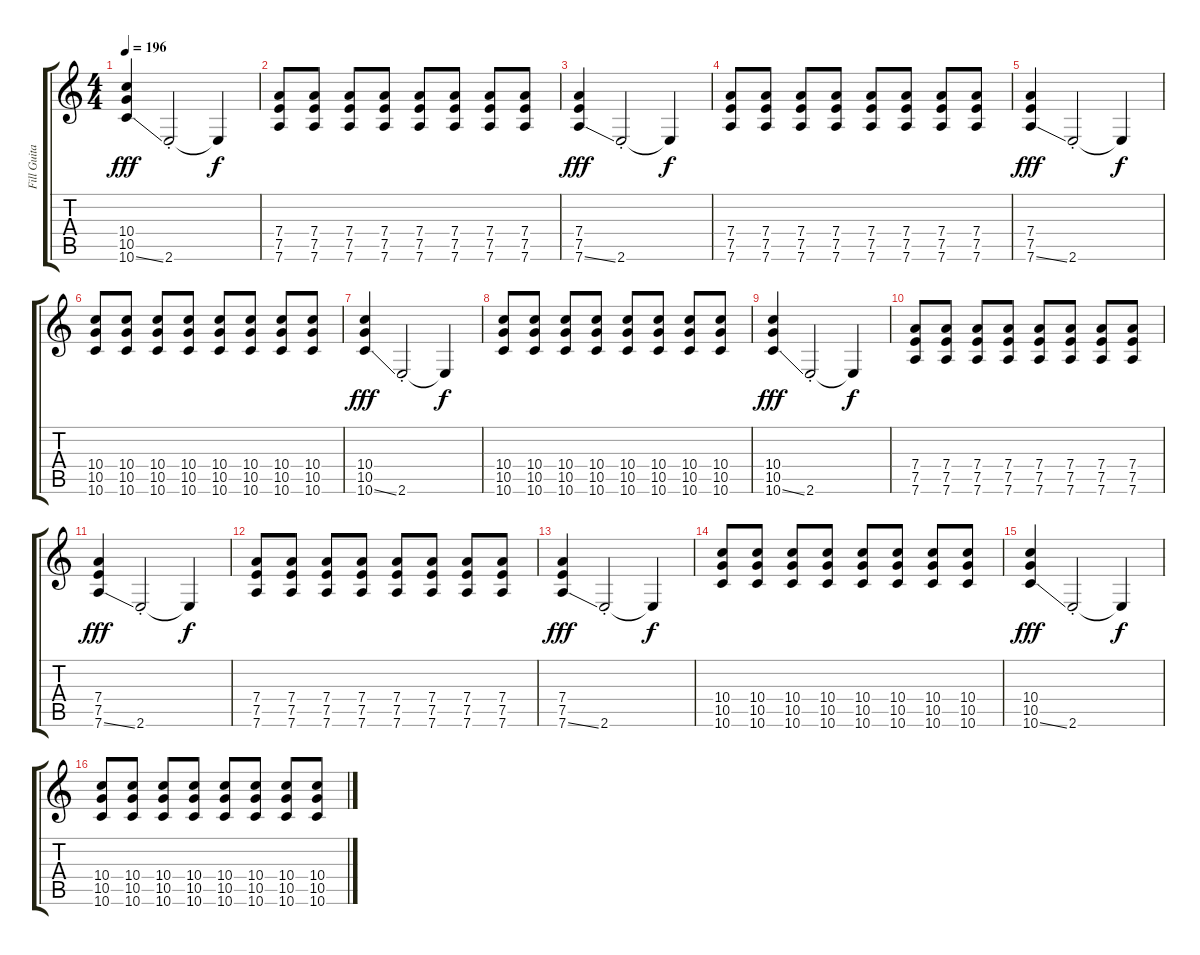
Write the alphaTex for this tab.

\track ("Fill Guitar #2" "Fill Guita") {instrument distortionguitar}
\staff {score tabs}
\tuning (E4 B3 G3 D3 A2 D2) {hide}
\ts (4 4)
\tempo 196
\clef g2
\ks c
(10.4 10.5 10.6{ss}).4{dy fff} 2.6{st}.2 2.6{t}.4{dy f} |
(7.4 7.5 7.6).8 (7.4 7.5 7.6).8 (7.4 7.5 7.6).8 (7.4 7.5 7.6).8 (7.4 7.5 7.6).8 (7.4 7.5 7.6).8 (7.4 7.5 7.6).8 (7.4 7.5 7.6).8 |
(7.4 7.5 7.6{ss}).4{dy fff} 2.6{st}.2 2.6{t}.4{dy f} |
(7.4 7.5 7.6).8 (7.4 7.5 7.6).8 (7.4 7.5 7.6).8 (7.4 7.5 7.6).8 (7.4 7.5 7.6).8 (7.4 7.5 7.6).8 (7.4 7.5 7.6).8 (7.4 7.5 7.6).8 |
(7.4 7.5 7.6{ss}).4{dy fff} 2.6{st}.2 2.6{t}.4{dy f} |
(10.4 10.5 10.6).8 (10.4 10.5 10.6).8 (10.4 10.5 10.6).8 (10.4 10.5 10.6).8 (10.4 10.5 10.6).8 (10.4 10.5 10.6).8 (10.4 10.5 10.6).8 (10.4 10.5 10.6).8 |
(10.4 10.5 10.6{ss}).4{dy fff} 2.6{st}.2 2.6{t}.4{dy f} |
(10.4 10.5 10.6).8 (10.4 10.5 10.6).8 (10.4 10.5 10.6).8 (10.4 10.5 10.6).8 (10.4 10.5 10.6).8 (10.4 10.5 10.6).8 (10.4 10.5 10.6).8 (10.4 10.5 10.6).8 |
(10.4 10.5 10.6{ss}).4{dy fff} 2.6{st}.2 2.6{t}.4{dy f} |
(7.4 7.5 7.6).8 (7.4 7.5 7.6).8 (7.4 7.5 7.6).8 (7.4 7.5 7.6).8 (7.4 7.5 7.6).8 (7.4 7.5 7.6).8 (7.4 7.5 7.6).8 (7.4 7.5 7.6).8 |
(7.4 7.5 7.6{ss}).4{dy fff} 2.6{st}.2 2.6{t}.4{dy f} |
(7.4 7.5 7.6).8 (7.4 7.5 7.6).8 (7.4 7.5 7.6).8 (7.4 7.5 7.6).8 (7.4 7.5 7.6).8 (7.4 7.5 7.6).8 (7.4 7.5 7.6).8 (7.4 7.5 7.6).8 |
(7.4 7.5 7.6{ss}).4{dy fff} 2.6{st}.2 2.6{t}.4{dy f} |
(10.4 10.5 10.6).8 (10.4 10.5 10.6).8 (10.4 10.5 10.6).8 (10.4 10.5 10.6).8 (10.4 10.5 10.6).8 (10.4 10.5 10.6).8 (10.4 10.5 10.6).8 (10.4 10.5 10.6).8 |
(10.4 10.5 10.6{ss}).4{dy fff} 2.6{st}.2 2.6{t}.4{dy f} |
(10.4 10.5 10.6).8 (10.4 10.5 10.6).8 (10.4 10.5 10.6).8 (10.4 10.5 10.6).8 (10.4 10.5 10.6).8 (10.4 10.5 10.6).8 (10.4 10.5 10.6).8 (10.4 10.5 10.6).8
